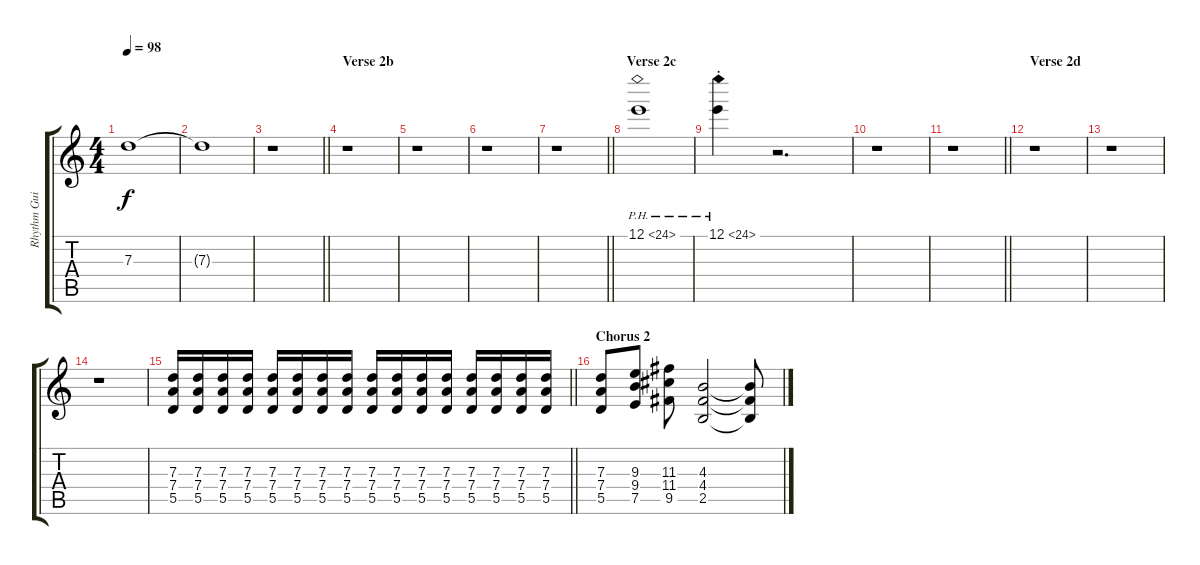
\track ("Rhythm Guitar" "Rhythm Gui") {instrument distortionguitar}
\staff {score tabs}
\tuning (E4 B3 G3 D3 A2 E2) {hide}
\ts (4 4)
\tempo 98
\clef g2
\ks c
7.3{t}.1{dy f} |
7.3{t}.1 |
\barLineRight lightlight
r.1 |
\section ("" "Verse 2b")
r.1{volume 13} |
r.1 |
r.1 |
\barLineRight lightlight
r.1 |
\section ("" "Verse 2c")
12.1{ph 12}.1{volume 0} |
12.1{ph 12 st}.4{volume 13} r.2{d} |
r.1 |
\barLineRight lightlight
r.1 |
\section ("" "Verse 2d")
r.1 |
r.1 |
r.1 |
\barLineRight lightlight
(7.3 7.4 5.5).16 (7.3 7.4 5.5).16 (7.3 7.4 5.5).16 (7.3 7.4 5.5).16 (7.3 7.4 5.5).16 (7.3 7.4 5.5).16 (7.3 7.4 5.5).16 (7.3 7.4 5.5).16 (7.3 7.4 5.5).16 (7.3 7.4 5.5).16 (7.3 7.4 5.5).16 (7.3 7.4 5.5).16 (7.3 7.4 5.5).16 (7.3 7.4 5.5).16 (7.3 7.4 5.5).16 (7.3 7.4 5.5).16 |
\section ("" "Chorus 2")
(7.3 7.4 5.5).8 (9.3 9.4 7.5).8 (11.3 11.4 9.5).8 (4.3 4.4 2.5).2 (4.3{t} 4.4{t} 2.5{t}).8
